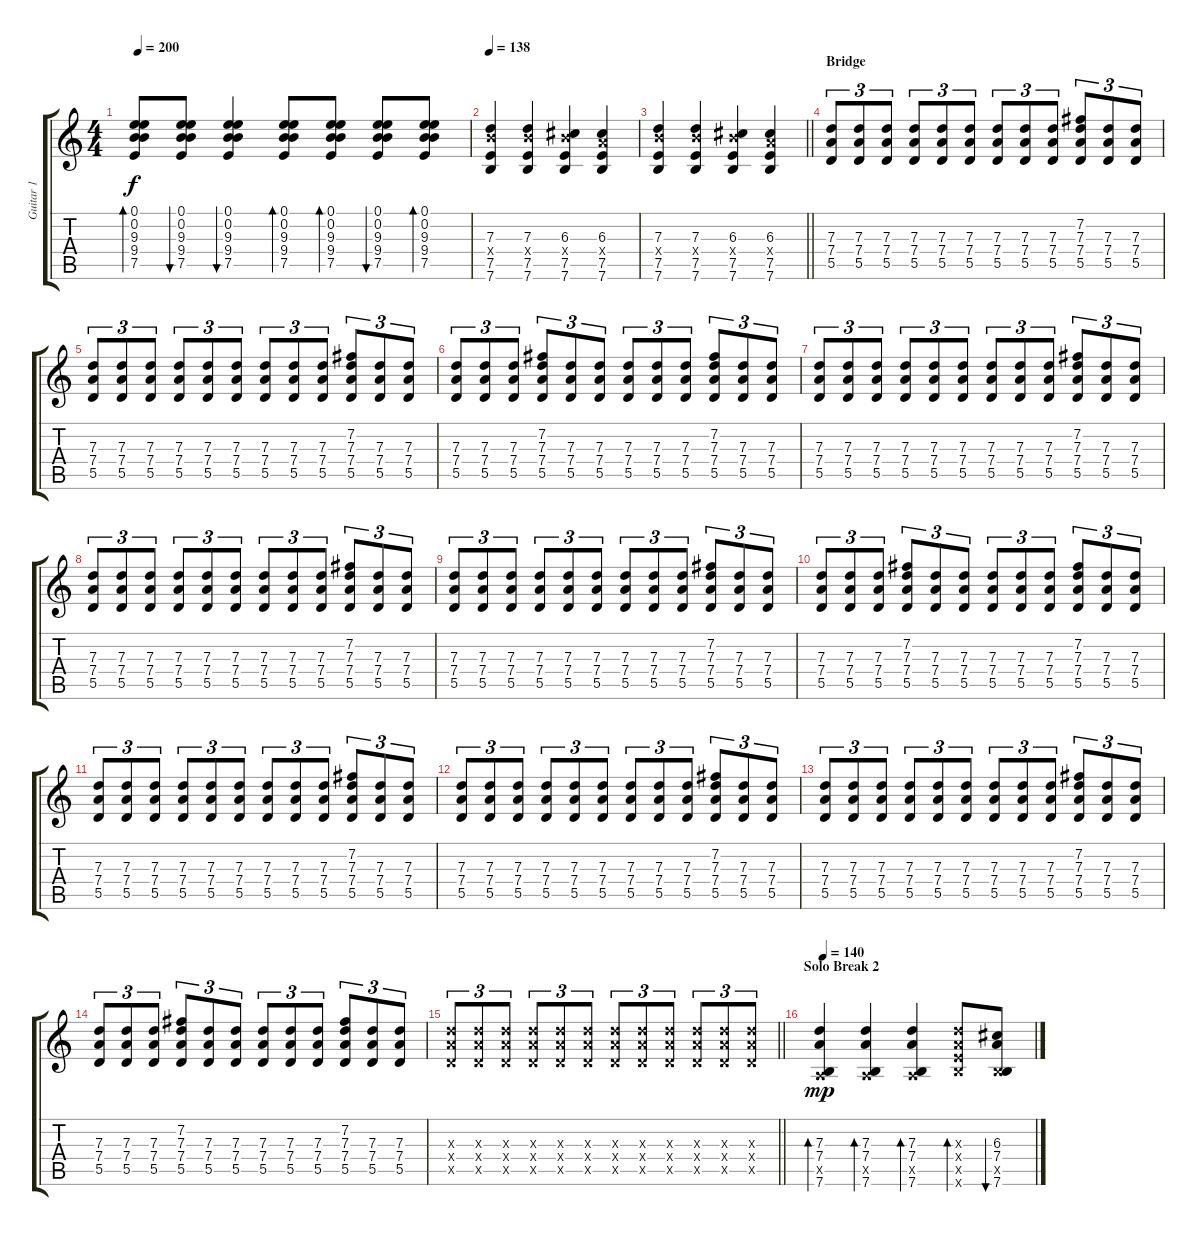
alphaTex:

\track ("Guitar 1" "Guitar 1") {instrument electricguitarclean}
\staff {score tabs}
\tuning (E4 B3 G3 D3 A2 E2) {hide}
\ts (4 4)
\tempo 200
\clef g2
\ks c
(0.1{t} 0.2{t} 9.3{t} 9.4{t} 7.5{t}).8{bd 60 dy f} (0.1 0.2 9.3 9.4 7.5).8{bu 60} (0.1 0.2 9.3 9.4 7.5).4{bu 60} (0.1 0.2 9.3 9.4 7.5).8{bd 60} (0.1 0.2 9.3 9.4 7.5).8{bd 60} (0.1 0.2 9.3 9.4 7.5).8{bu 60} (0.1 0.2 9.3 9.4 7.5).8{bd 60} |
\tempo 138
(7.3 9.4{x} 7.5 7.6).4 (7.3 9.4{x} 7.5 7.6).4 (6.3 9.4{x} 7.5 7.6).4 (6.3 7.4{x} 7.5 7.6).4 |
\barLineRight lightlight
(7.3 9.4{x} 7.5 7.6).4 (7.3 9.4{x} 7.5 7.6).4 (6.3 9.4{x} 7.5 7.6).4 (6.3 7.4{x} 7.5 7.6).4 |
\section ("" "Bridge")
(7.3 7.4 5.5).8{tu (3 2)} (7.3 7.4 5.5).8{tu (3 2)} (7.3 7.4 5.5).8{tu (3 2)} (7.3 7.4 5.5).8{tu (3 2)} (7.3 7.4 5.5).8{tu (3 2)} (7.3 7.4 5.5).8{tu (3 2)} (7.3 7.4 5.5).8{tu (3 2)} (7.3 7.4 5.5).8{tu (3 2)} (7.3 7.4 5.5).8{tu (3 2)} (7.2 7.3 7.4 5.5).8{tu (3 2)} (7.3 7.4 5.5).8{tu (3 2)} (7.3 7.4 5.5).8{tu (3 2)} |
(7.3 7.4 5.5).8{tu (3 2)} (7.3 7.4 5.5).8{tu (3 2)} (7.3 7.4 5.5).8{tu (3 2)} (7.3 7.4 5.5).8{tu (3 2)} (7.3 7.4 5.5).8{tu (3 2)} (7.3 7.4 5.5).8{tu (3 2)} (7.3 7.4 5.5).8{tu (3 2)} (7.3 7.4 5.5).8{tu (3 2)} (7.3 7.4 5.5).8{tu (3 2)} (7.2 7.3 7.4 5.5).8{tu (3 2)} (7.3 7.4 5.5).8{tu (3 2)} (7.3 7.4 5.5).8{tu (3 2)} |
(7.3 7.4 5.5).8{tu (3 2)} (7.3 7.4 5.5).8{tu (3 2)} (7.3 7.4 5.5).8{tu (3 2)} (7.2 7.3 7.4 5.5).8{tu (3 2)} (7.3 7.4 5.5).8{tu (3 2)} (7.3 7.4 5.5).8{tu (3 2)} (7.3 7.4 5.5).8{tu (3 2)} (7.3 7.4 5.5).8{tu (3 2)} (7.3 7.4 5.5).8{tu (3 2)} (7.2 7.3 7.4 5.5).8{tu (3 2)} (7.3 7.4 5.5).8{tu (3 2)} (7.3 7.4 5.5).8{tu (3 2)} |
(7.3 7.4 5.5).8{tu (3 2)} (7.3 7.4 5.5).8{tu (3 2)} (7.3 7.4 5.5).8{tu (3 2)} (7.3 7.4 5.5).8{tu (3 2)} (7.3 7.4 5.5).8{tu (3 2)} (7.3 7.4 5.5).8{tu (3 2)} (7.3 7.4 5.5).8{tu (3 2)} (7.3 7.4 5.5).8{tu (3 2)} (7.3 7.4 5.5).8{tu (3 2)} (7.2 7.3 7.4 5.5).8{tu (3 2)} (7.3 7.4 5.5).8{tu (3 2)} (7.3 7.4 5.5).8{tu (3 2)} |
(7.3 7.4 5.5).8{tu (3 2)} (7.3 7.4 5.5).8{tu (3 2)} (7.3 7.4 5.5).8{tu (3 2)} (7.3 7.4 5.5).8{tu (3 2)} (7.3 7.4 5.5).8{tu (3 2)} (7.3 7.4 5.5).8{tu (3 2)} (7.3 7.4 5.5).8{tu (3 2)} (7.3 7.4 5.5).8{tu (3 2)} (7.3 7.4 5.5).8{tu (3 2)} (7.2 7.3 7.4 5.5).8{tu (3 2)} (7.3 7.4 5.5).8{tu (3 2)} (7.3 7.4 5.5).8{tu (3 2)} |
(7.3 7.4 5.5).8{tu (3 2)} (7.3 7.4 5.5).8{tu (3 2)} (7.3 7.4 5.5).8{tu (3 2)} (7.3 7.4 5.5).8{tu (3 2)} (7.3 7.4 5.5).8{tu (3 2)} (7.3 7.4 5.5).8{tu (3 2)} (7.3 7.4 5.5).8{tu (3 2)} (7.3 7.4 5.5).8{tu (3 2)} (7.3 7.4 5.5).8{tu (3 2)} (7.2 7.3 7.4 5.5).8{tu (3 2)} (7.3 7.4 5.5).8{tu (3 2)} (7.3 7.4 5.5).8{tu (3 2)} |
(7.3 7.4 5.5).8{tu (3 2)} (7.3 7.4 5.5).8{tu (3 2)} (7.3 7.4 5.5).8{tu (3 2)} (7.2 7.3 7.4 5.5).8{tu (3 2)} (7.3 7.4 5.5).8{tu (3 2)} (7.3 7.4 5.5).8{tu (3 2)} (7.3 7.4 5.5).8{tu (3 2)} (7.3 7.4 5.5).8{tu (3 2)} (7.3 7.4 5.5).8{tu (3 2)} (7.2 7.3 7.4 5.5).8{tu (3 2)} (7.3 7.4 5.5).8{tu (3 2)} (7.3 7.4 5.5).8{tu (3 2)} |
(7.3 7.4 5.5).8{tu (3 2)} (7.3 7.4 5.5).8{tu (3 2)} (7.3 7.4 5.5).8{tu (3 2)} (7.3 7.4 5.5).8{tu (3 2)} (7.3 7.4 5.5).8{tu (3 2)} (7.3 7.4 5.5).8{tu (3 2)} (7.3 7.4 5.5).8{tu (3 2)} (7.3 7.4 5.5).8{tu (3 2)} (7.3 7.4 5.5).8{tu (3 2)} (7.2 7.3 7.4 5.5).8{tu (3 2)} (7.3 7.4 5.5).8{tu (3 2)} (7.3 7.4 5.5).8{tu (3 2)} |
(7.3 7.4 5.5).8{tu (3 2)} (7.3 7.4 5.5).8{tu (3 2)} (7.3 7.4 5.5).8{tu (3 2)} (7.3 7.4 5.5).8{tu (3 2)} (7.3 7.4 5.5).8{tu (3 2)} (7.3 7.4 5.5).8{tu (3 2)} (7.3 7.4 5.5).8{tu (3 2)} (7.3 7.4 5.5).8{tu (3 2)} (7.3 7.4 5.5).8{tu (3 2)} (7.2 7.3 7.4 5.5).8{tu (3 2)} (7.3 7.4 5.5).8{tu (3 2)} (7.3 7.4 5.5).8{tu (3 2)} |
(7.3 7.4 5.5).8{tu (3 2)} (7.3 7.4 5.5).8{tu (3 2)} (7.3 7.4 5.5).8{tu (3 2)} (7.3 7.4 5.5).8{tu (3 2)} (7.3 7.4 5.5).8{tu (3 2)} (7.3 7.4 5.5).8{tu (3 2)} (7.3 7.4 5.5).8{tu (3 2)} (7.3 7.4 5.5).8{tu (3 2)} (7.3 7.4 5.5).8{tu (3 2)} (7.2 7.3 7.4 5.5).8{tu (3 2)} (7.3 7.4 5.5).8{tu (3 2)} (7.3 7.4 5.5).8{tu (3 2)} |
(7.3 7.4 5.5).8{tu (3 2)} (7.3 7.4 5.5).8{tu (3 2)} (7.3 7.4 5.5).8{tu (3 2)} (7.2 7.3 7.4 5.5).8{tu (3 2)} (7.3 7.4 5.5).8{tu (3 2)} (7.3 7.4 5.5).8{tu (3 2)} (7.3 7.4 5.5).8{tu (3 2)} (7.3 7.4 5.5).8{tu (3 2)} (7.3 7.4 5.5).8{tu (3 2)} (7.2 7.3 7.4 5.5).8{tu (3 2)} (7.3 7.4 5.5).8{tu (3 2)} (7.3 7.4 5.5).8{tu (3 2)} |
\barLineRight lightlight
(7.3{x} 7.4{x} 5.5{x}).8{tu (3 2)} (7.3{x} 7.4{x} 5.5{x}).8{tu (3 2)} (7.3{x} 7.4{x} 5.5{x}).8{tu (3 2)} (7.3{x} 7.4{x} 5.5{x}).8{tu (3 2)} (7.3{x} 7.4{x} 5.5{x}).8{tu (3 2)} (7.3{x} 7.4{x} 5.5{x}).8{tu (3 2)} (7.3{x} 7.4{x} 5.5{x}).8{tu (3 2)} (7.3{x} 7.4{x} 5.5{x}).8{tu (3 2)} (7.3{x} 7.4{x} 5.5{x}).8{tu (3 2)} (7.3{x} 7.4{x} 5.5{x}).8{tu (3 2)} (7.3{x} 7.4{x} 5.5{x}).8{tu (3 2)} (7.3{x} 7.4{x} 5.5{x}).8{tu (3 2)} |
\section ("" "Solo Break 2")
\tempo 140
(7.3 7.4 0.5{x} 7.6).4{bd 60 dy mp} (7.3 7.4 0.5{x} 7.6).4{bd 60} (7.3 7.4 0.5{x} 7.6).4{bd 60} (7.3{x} 7.4{x} 7.5{x} 7.6{x}).8{bd 60} (6.3 7.4 2.5{x} 7.6).8{bu 60}
